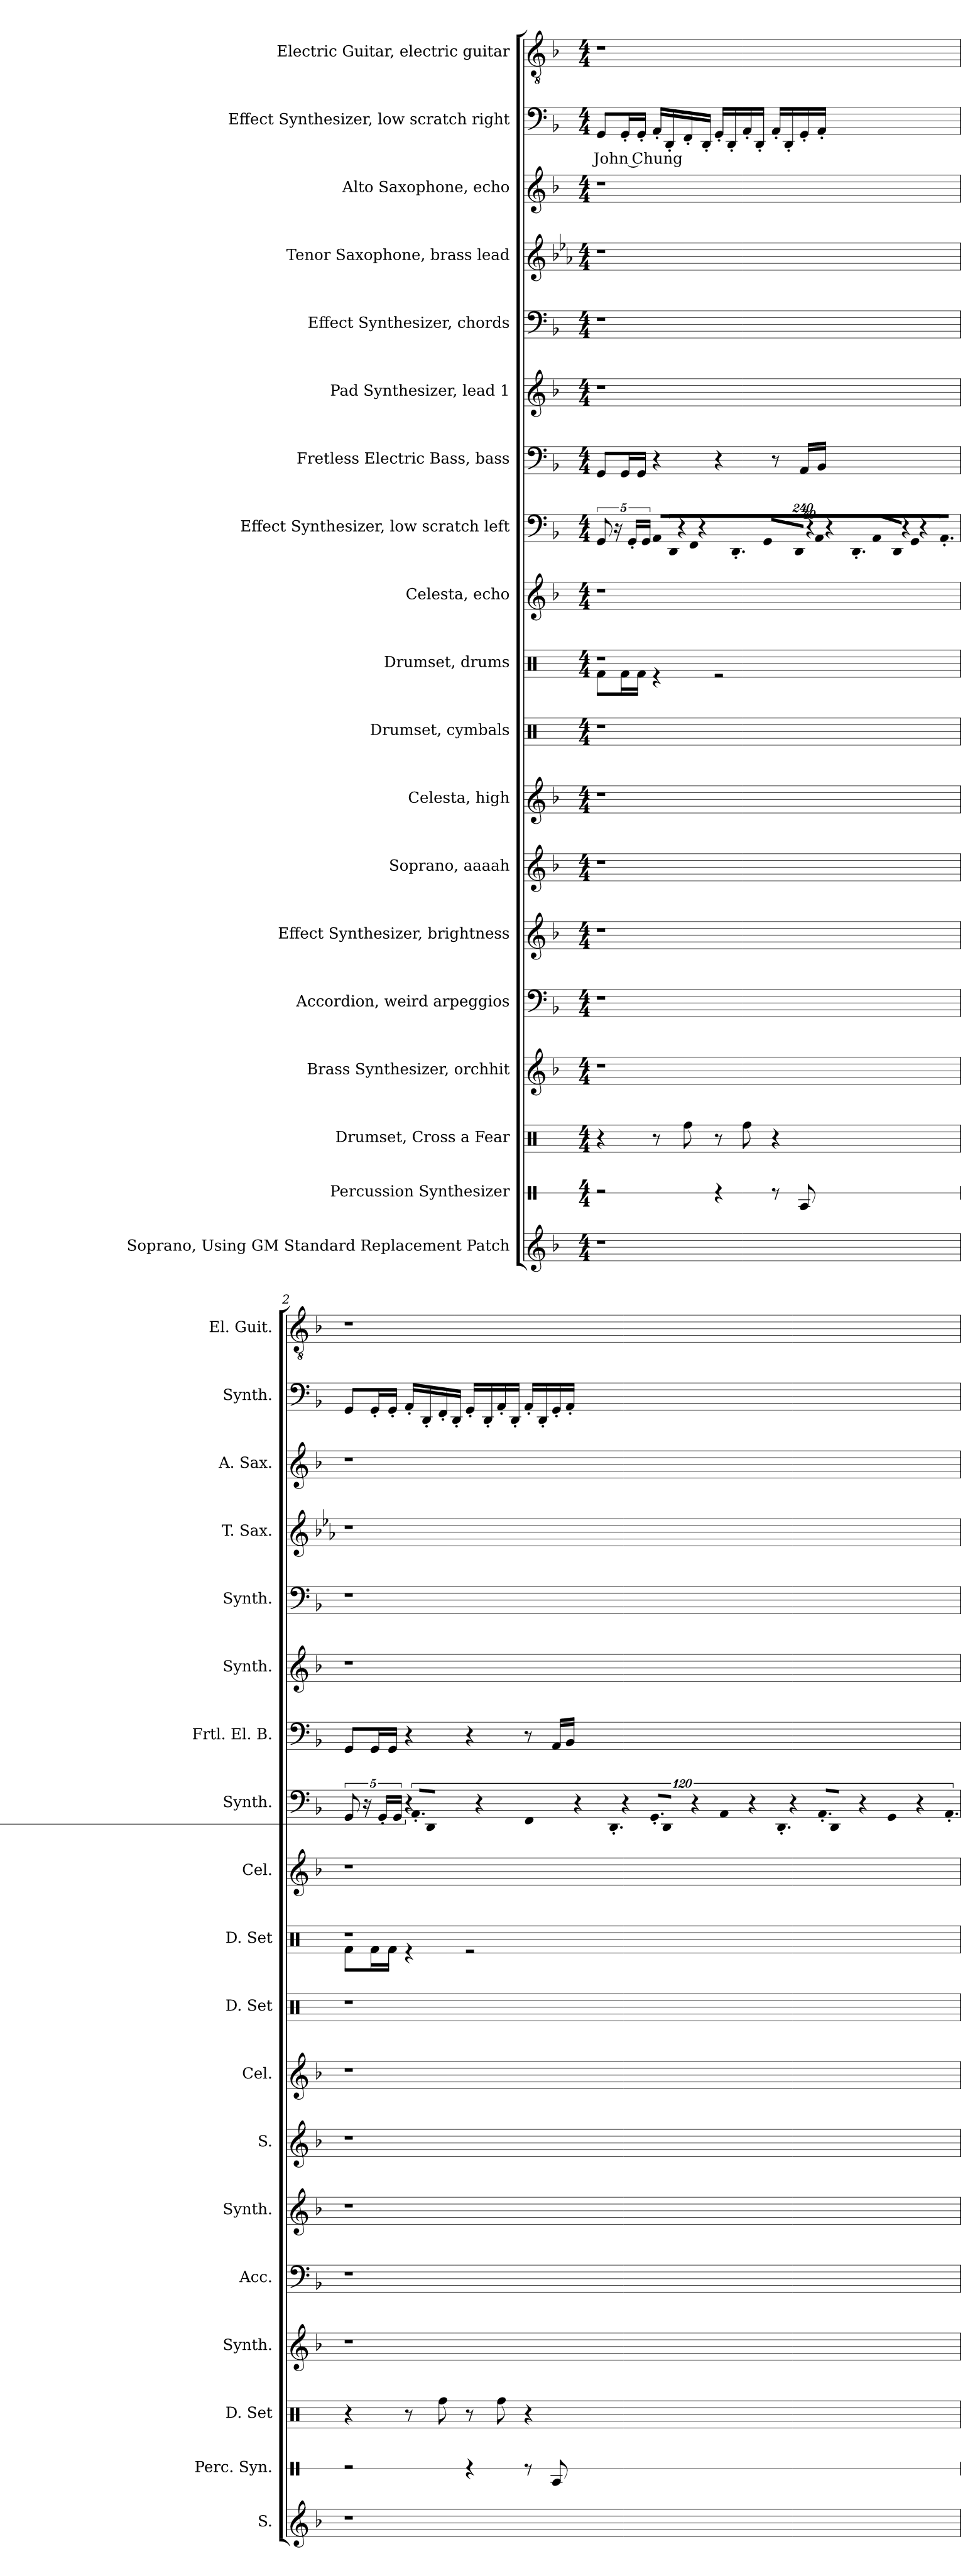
**kern	**kern	**kern	**kern	**kern	**kern	**kern	**kern	**kern	**kern	**kern	**kern	**kern	**kern	**kern	**kern	**kern	**kern	**text	**kern
*part19	*part18	*part17	*part16	*part15	*part14	*part13	*part12	*part11	*part10	*part9	*part8	*part7	*part6	*part5	*part4	*part3	*part2	*part2	*part1
*staff19	*staff18	*staff17	*staff16	*staff15	*staff14	*staff13	*staff12	*staff11	*staff10	*staff9	*staff8	*staff7	*staff6	*staff5	*staff4	*staff3	*staff2	*staff2	*staff1
*I"Soprano, Using GM Standard Replacement Patch	*I"Percussion Synthesizer	*I"Drumset, Cross a Fear	*I"Brass Synthesizer, orchhit	*I"Accordion, weird arpeggios	*I"Effect Synthesizer, brightness	*I"Soprano, aaaah	*I"Celesta, high	*I"Drumset, cymbals	*I"Drumset, drums	*I"Celesta, echo	*I"Effect Synthesizer, low scratch left	*I"Fretless Electric Bass, bass	*I"Pad Synthesizer, lead 1	*I"Effect Synthesizer, chords	*I"Tenor Saxophone, brass lead	*I"Alto Saxophone, echo	*I"Effect Synthesizer, low scratch right	*	*I"Electric Guitar, electric guitar
*I'S.	*I'Perc. Syn.	*I'D. Set	*I'Synth.	*I'Acc.	*I'Synth.	*I'S.	*I'Cel.	*I'D. Set	*I'D. Set	*I'Cel.	*I'Synth.	*I'Frtl. El. B.	*I'Synth.	*I'Synth.	*I'T. Sax.	*I'A. Sax.	*I'Synth.	*	*I'El. Guit.
*	*stria1	*	*	*	*	*	*	*	*	*	*	*	*	*	*	*	*	*	*
*clefG2	*clefX	*clefX	*clefG2	*clefF4	*clefG2	*clefG2	*clefG2	*clefX	*clefX	*clefG2	*clefF4	*clefF4	*clefG2	*clefF4	*clefG2	*clefG2	*clefF4	*	*clefGv2
*	*	*	*	*	*	*	*ITrd-7c-12	*	*	*ITrd-7c-12	*	*ITrd7c12	*	*	*ITrd8c14	*ITrd5c9	*	*	*
*k[b-]	*k[]	*k[]	*k[b-]	*k[b-]	*k[b-]	*k[b-]	*k[b-]	*k[]	*k[]	*k[b-]	*k[b-]	*k[b-]	*k[b-]	*k[b-]	*k[b-e-a-]	*k[b-e-a-d-]	*k[b-]	*	*k[b-]
*M4/4	*M4/4	*M4/4	*M4/4	*M4/4	*M4/4	*M4/4	*M4/4	*M4/4	*M4/4	*M4/4	*M4/4	*M4/4	*M4/4	*M4/4	*M4/4	*M4/4	*M4/4	*	*M4/4
*MM128	*MM128	*MM128	*MM128	*MM128	*MM128	*MM128	*MM128	*MM128	*MM128	*MM128	*MM128	*MM128	*MM128	*MM128	*MM128	*MM128	*MM128	*	*MM128
=1	=1	=1	=1	=1	=1	=1	=1	=1	=1	=1	=1	=1	=1	=1	=1	=1	=1	=1	=1
*	*	*	*	*	*	*	*	*	*^	*	*	*	*	*	*	*	*	*	*
!	!	!	!	!	!	!	!	!	!	!	!	!	!	!	!	!	!	!	!LO:LY:b	!
1r	2r	4r	1r	1r	1r	1r	1r	1r	1r	8Rf\L	1r	10GG/	8GGG/L	1r	1r	1r	1r	8GG/L	John Chung	1r
.	.	.	.	.	.	.	.	.	.	.	.	20r	.	.	.	.	.	.	.	.
.	.	.	.	.	.	.	.	.	.	16Rf\L	.	.	16GGG/L	.	.	.	.	16GG'/L	.	.
.	.	.	.	.	.	.	.	.	.	.	.	20GG'/LL	.	.	.	.	.	.	.	.
.	.	.	.	.	.	.	.	.	.	16Rf\JJ	.	.	16GGG/JJ	.	.	.	.	16GG'/JJ	.	.
.	.	.	.	.	.	.	.	.	.	.	.	20GG/JJ	.	.	.	.	.	.	.	.
!	!	!	!	!	!	!	!	!	!	!	!	!LO:N:vis=16	!	!	!	!	!	!	!	!
.	.	8r	.	.	.	.	.	.	.	4r	.	1920%137AA/LL	4r	.	.	.	.	16AA'/LL	.	.
.	.	.	.	.	.	.	.	.	.	.	.	.	.	.	.	.	.	16DD'/	.	.
!	!	!	!	!	!	!	!	!	!	!	!	!LO:N:vis=32	!	!	!	!	!	!	!	!
.	.	.	.	.	.	.	.	.	.	.	.	640%23DD/JJk	.	.	.	.	.	.	.	.
!	!	!	!	!	!	!	!	!	!	!	!	!LO:N:vis=32	!	!	!	!	!	!	!	!
.	.	.	.	.	.	.	.	.	.	.	.	640%23r	.	.	.	.	.	.	.	.
.	.	8Rff\	.	.	.	.	.	.	.	.	.	.	.	.	.	.	.	16FF'/	.	.
!	!	!	!	!	!	!	!	!	!	!	!	!LO:N:vis=32	!	!	!	!	!	!	!	!
.	.	.	.	.	.	.	.	.	.	.	.	640%23FF/	.	.	.	.	.	.	.	.
!	!	!	!	!	!	!	!	!	!	!	!	!LO:N:vis=64	!	!	!	!	!	!	!	!
.	.	.	.	.	.	.	.	.	.	.	.	960%17r	.	.	.	.	.	.	.	.
.	.	.	.	.	.	.	.	.	.	.	.	.	.	.	.	.	.	16DD'/JJ	.	.
!	!	!	!	!	!	!	!	!	!	!	!	!LO:N:vis=32.	!	!	!	!	!	!	!	!
.	.	.	.	.	.	.	.	.	.	.	.	1920%103DD'/	.	.	.	.	.	.	.	.
.	4r	8r	.	.	.	.	.	.	.	2r	.	.	4r	.	.	.	.	16GG'/LL	.	.
!	!	!	!	!	!	!	!	!	!	!	!	!LO:N:vis=16	!	!	!	!	!	!	!	!
.	.	.	.	.	.	.	.	.	.	.	.	1920%137GG/LL	.	.	.	.	.	.	.	.
.	.	.	.	.	.	.	.	.	.	.	.	.	.	.	.	.	.	16DD'/	.	.
!	!	!	!	!	!	!	!	!	!	!	!	!LO:N:vis=32	!	!	!	!	!	!	!	!
.	.	.	.	.	.	.	.	.	.	.	.	640%23DD/JJk	.	.	.	.	.	.	.	.
!	!	!	!	!	!	!	!	!	!	!	!	!LO:N:vis=32	!	!	!	!	!	!	!	!
.	.	.	.	.	.	.	.	.	.	.	.	640%23r	.	.	.	.	.	.	.	.
.	.	8Rff\	.	.	.	.	.	.	.	.	.	.	.	.	.	.	.	16AA'/	.	.
!	!	!	!	!	!	!	!	!	!	!	!	!LO:N:vis=32	!	!	!	!	!	!	!	!
.	.	.	.	.	.	.	.	.	.	.	.	640%23AA/	.	.	.	.	.	.	.	.
!	!	!	!	!	!	!	!	!	!	!	!	!LO:N:vis=64	!	!	!	!	!	!	!	!
.	.	.	.	.	.	.	.	.	.	.	.	960%17r	.	.	.	.	.	.	.	.
.	.	.	.	.	.	.	.	.	.	.	.	.	.	.	.	.	.	16DD'/JJ	.	.
!	!	!	!	!	!	!	!	!	!	!	!	!LO:N:vis=32.	!	!	!	!	!	!	!	!
.	.	.	.	.	.	.	.	.	.	.	.	1920%103DD'/	.	.	.	.	.	.	.	.
.	8r	4r	.	.	.	.	.	.	.	.	.	.	8r	.	.	.	.	16AA'/LL	.	.
!	!	!	!	!	!	!	!	!	!	!	!	!LO:N:vis=16	!	!	!	!	!	!	!	!
.	.	.	.	.	.	.	.	.	.	.	.	1920%137AA/LL	.	.	.	.	.	.	.	.
.	.	.	.	.	.	.	.	.	.	.	.	.	.	.	.	.	.	16DD'/	.	.
!	!	!	!	!	!	!	!	!	!	!	!	!LO:N:vis=32	!	!	!	!	!	!	!	!
.	.	.	.	.	.	.	.	.	.	.	.	640%23DD/JJk	.	.	.	.	.	.	.	.
!	!	!	!	!	!	!	!	!	!	!	!	!LO:N:vis=32	!	!	!	!	!	!	!	!
.	.	.	.	.	.	.	.	.	.	.	.	640%23r	.	.	.	.	.	.	.	.
.	8RA/	.	.	.	.	.	.	.	.	.	.	.	16AAA/LL	.	.	.	.	16GG'/	.	.
!	!	!	!	!	!	!	!	!	!	!	!	!LO:N:vis=32	!	!	!	!	!	!	!	!
.	.	.	.	.	.	.	.	.	.	.	.	640%23GG/	.	.	.	.	.	.	.	.
!	!	!	!	!	!	!	!	!	!	!	!	!LO:N:vis=64	!	!	!	!	!	!	!	!
.	.	.	.	.	.	.	.	.	.	.	.	960%17r	.	.	.	.	.	.	.	.
.	.	.	.	.	.	.	.	.	.	.	.	.	16BBB-/JJ	.	.	.	.	16AA'/JJ	.	.
!	!	!	!	!	!	!	!	!	!	!	!	!LO:N:vis=32.	!	!	!	!	!	!	!	!
.	.	.	.	.	.	.	.	.	.	.	.	1920%103AA'/	.	.	.	.	.	.	.	.
640ryy	640ryy	640ryy	640ryy	640ryy	640ryy	640ryy	640ryy	640ryy	640ryy	640ryy	640ryy	.	640ryy	640ryy	640ryy	640ryy	640ryy	640ryy	.	640ryy
!!LO:PB:g=z
=2	=2	=2	=2	=2	=2	=2	=2	=2	=2	=2	=2	=2	=2	=2	=2	=2	=2	=2	=2	=2
1r	2r	4r	1r	1r	1r	1r	1r	1r	1r	8Rf\L	1r	10GG/	8GGG/L	1r	1r	1r	1r	8GG/L	.	1r
.	.	.	.	.	.	.	.	.	.	.	.	20r	.	.	.	.	.	.	.	.
.	.	.	.	.	.	.	.	.	.	16Rf\L	.	.	16GGG/L	.	.	.	.	16GG'/L	.	.
.	.	.	.	.	.	.	.	.	.	.	.	20GG'/LL	.	.	.	.	.	.	.	.
.	.	.	.	.	.	.	.	.	.	16Rf\JJ	.	.	16GGG/JJ	.	.	.	.	16GG'/JJ	.	.
.	.	.	.	.	.	.	.	.	.	.	.	20GG/JJ	.	.	.	.	.	.	.	.
!	!	!	!	!	!	!	!	!	!	!	!	!LO:N:vis=64	!	!	!	!	!	!	!	!
.	.	8r	.	.	.	.	.	.	.	4r	.	960%17r	4r	.	.	.	.	16AA'/LL	.	.
!	!	!	!	!	!	!	!	!	!	!	!	!LO:N:vis=32.	!	!	!	!	!	!	!	!
.	.	.	.	.	.	.	.	.	.	.	.	1920%103AA'/LLL	.	.	.	.	.	.	.	.
.	.	.	.	.	.	.	.	.	.	.	.	.	.	.	.	.	.	16DD'/	.	.
!	!	!	!	!	!	!	!	!	!	!	!	!LO:N:vis=32	!	!	!	!	!	!	!	!
.	.	.	.	.	.	.	.	.	.	.	.	640%23DD/JJJ	.	.	.	.	.	.	.	.
!	!	!	!	!	!	!	!	!	!	!	!	!LO:N:vis=32	!	!	!	!	!	!	!	!
.	.	.	.	.	.	.	.	.	.	.	.	640%23r	.	.	.	.	.	.	.	.
.	.	8Rff\	.	.	.	.	.	.	.	.	.	.	.	.	.	.	.	16FF'/	.	.
!	!	!	!	!	!	!	!	!	!	!	!	!LO:N:vis=32	!	!	!	!	!	!	!	!
.	.	.	.	.	.	.	.	.	.	.	.	640%23FF/	.	.	.	.	.	.	.	.
!	!	!	!	!	!	!	!	!	!	!	!	!LO:N:vis=64	!	!	!	!	!	!	!	!
.	.	.	.	.	.	.	.	.	.	.	.	960%17r	.	.	.	.	.	.	.	.
.	.	.	.	.	.	.	.	.	.	.	.	.	.	.	.	.	.	16DD'/JJ	.	.
!	!	!	!	!	!	!	!	!	!	!	!	!LO:N:vis=32.	!	!	!	!	!	!	!	!
.	.	.	.	.	.	.	.	.	.	.	.	1920%103DD'/	.	.	.	.	.	.	.	.
.	4r	8r	.	.	.	.	.	.	.	2r	.	.	4r	.	.	.	.	16GG'/LL	.	.
!	!	!	!	!	!	!	!	!	!	!	!	!LO:N:vis=64	!	!	!	!	!	!	!	!
.	.	.	.	.	.	.	.	.	.	.	.	960%17r	.	.	.	.	.	.	.	.
!	!	!	!	!	!	!	!	!	!	!	!	!LO:N:vis=32.	!	!	!	!	!	!	!	!
.	.	.	.	.	.	.	.	.	.	.	.	1920%103GG'/LLL	.	.	.	.	.	.	.	.
.	.	.	.	.	.	.	.	.	.	.	.	.	.	.	.	.	.	16DD'/	.	.
!	!	!	!	!	!	!	!	!	!	!	!	!LO:N:vis=32	!	!	!	!	!	!	!	!
.	.	.	.	.	.	.	.	.	.	.	.	640%23DD/JJJ	.	.	.	.	.	.	.	.
!	!	!	!	!	!	!	!	!	!	!	!	!LO:N:vis=32	!	!	!	!	!	!	!	!
.	.	.	.	.	.	.	.	.	.	.	.	640%23r	.	.	.	.	.	.	.	.
.	.	8Rff\	.	.	.	.	.	.	.	.	.	.	.	.	.	.	.	16AA'/	.	.
!	!	!	!	!	!	!	!	!	!	!	!	!LO:N:vis=32	!	!	!	!	!	!	!	!
.	.	.	.	.	.	.	.	.	.	.	.	640%23AA/	.	.	.	.	.	.	.	.
!	!	!	!	!	!	!	!	!	!	!	!	!LO:N:vis=64	!	!	!	!	!	!	!	!
.	.	.	.	.	.	.	.	.	.	.	.	960%17r	.	.	.	.	.	.	.	.
.	.	.	.	.	.	.	.	.	.	.	.	.	.	.	.	.	.	16DD'/JJ	.	.
!	!	!	!	!	!	!	!	!	!	!	!	!LO:N:vis=32.	!	!	!	!	!	!	!	!
.	.	.	.	.	.	.	.	.	.	.	.	1920%103DD'/	.	.	.	.	.	.	.	.
.	8r	4r	.	.	.	.	.	.	.	.	.	.	8r	.	.	.	.	16AA'/LL	.	.
!	!	!	!	!	!	!	!	!	!	!	!	!LO:N:vis=64	!	!	!	!	!	!	!	!
.	.	.	.	.	.	.	.	.	.	.	.	960%17r	.	.	.	.	.	.	.	.
!	!	!	!	!	!	!	!	!	!	!	!	!LO:N:vis=32.	!	!	!	!	!	!	!	!
.	.	.	.	.	.	.	.	.	.	.	.	1920%103AA'/LLL	.	.	.	.	.	.	.	.
.	.	.	.	.	.	.	.	.	.	.	.	.	.	.	.	.	.	16DD'/	.	.
!	!	!	!	!	!	!	!	!	!	!	!	!LO:N:vis=32	!	!	!	!	!	!	!	!
.	.	.	.	.	.	.	.	.	.	.	.	640%23DD/JJJ	.	.	.	.	.	.	.	.
!	!	!	!	!	!	!	!	!	!	!	!	!LO:N:vis=32	!	!	!	!	!	!	!	!
.	.	.	.	.	.	.	.	.	.	.	.	640%23r	.	.	.	.	.	.	.	.
.	8RA/	.	.	.	.	.	.	.	.	.	.	.	16AAA/LL	.	.	.	.	16GG'/	.	.
!	!	!	!	!	!	!	!	!	!	!	!	!LO:N:vis=32	!	!	!	!	!	!	!	!
.	.	.	.	.	.	.	.	.	.	.	.	640%23GG/	.	.	.	.	.	.	.	.
!	!	!	!	!	!	!	!	!	!	!	!	!LO:N:vis=64	!	!	!	!	!	!	!	!
.	.	.	.	.	.	.	.	.	.	.	.	960%17r	.	.	.	.	.	.	.	.
.	.	.	.	.	.	.	.	.	.	.	.	.	16BBB-/JJ	.	.	.	.	16AA'/JJ	.	.
!	!	!	!	!	!	!	!	!	!	!	!	!LO:N:vis=32.	!	!	!	!	!	!	!	!
.	.	.	.	.	.	.	.	.	.	.	.	1920%103AA'/	.	.	.	.	.	.	.	.
640ryy	640ryy	640ryy	640ryy	640ryy	640ryy	640ryy	640ryy	640ryy	640ryy	640ryy	640ryy	.	640ryy	640ryy	640ryy	640ryy	640ryy	640ryy	.	640ryy
*	*	*	*	*	*	*	*	*	*v	*v	*	*	*	*	*	*	*	*	*	*
=	=	=	=	=	=	=	=	=	=	=	=	=	=	=	=	=	=	=	=
*-	*-	*-	*-	*-	*-	*-	*-	*-	*-	*-	*-	*-	*-	*-	*-	*-	*-	*-	*-
